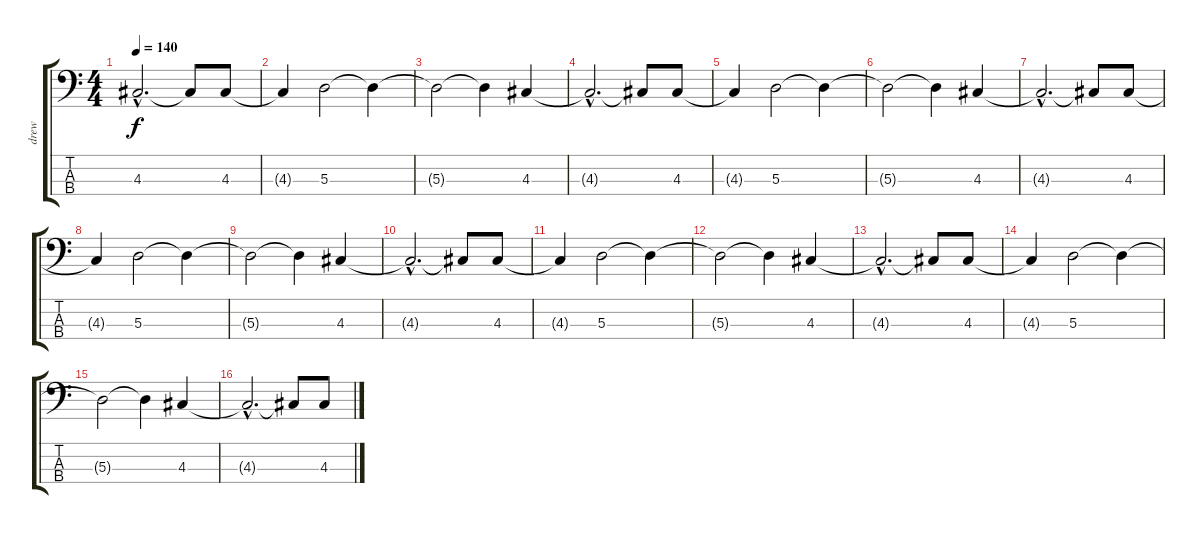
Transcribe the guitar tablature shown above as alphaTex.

\track ("drew" "drew") {instrument electricbassfinger}
\staff {score tabs}
\tuning (G2 D2 A1 E1) {hide}
\ts (4 4)
\tempo 140
\clef f4
\ks c
4.3{hac t}.2{d dy f} 4.3{t}.8 4.3.8 |
4.3{t}.4 5.3.2 5.3{t}.4 |
5.3{t}.2 5.3{t}.4 4.3.4 |
4.3{hac t}.2{d} 4.3{t}.8 4.3.8 |
4.3{t}.4 5.3.2 5.3{t}.4 |
5.3{t}.2 5.3{t}.4 4.3.4 |
4.3{hac t}.2{d} 4.3{t}.8 4.3.8 |
4.3{t}.4 5.3.2 5.3{t}.4 |
5.3{t}.2 5.3{t}.4 4.3.4 |
4.3{hac t}.2{d} 4.3{t}.8 4.3.8 |
4.3{t}.4 5.3.2 5.3{t}.4 |
5.3{t}.2 5.3{t}.4 4.3.4 |
4.3{hac t}.2{d} 4.3{t}.8 4.3.8 |
4.3{t}.4 5.3.2 5.3{t}.4 |
5.3{t}.2 5.3{t}.4 4.3.4 |
4.3{hac t}.2{d} 4.3{t}.8 4.3.8
